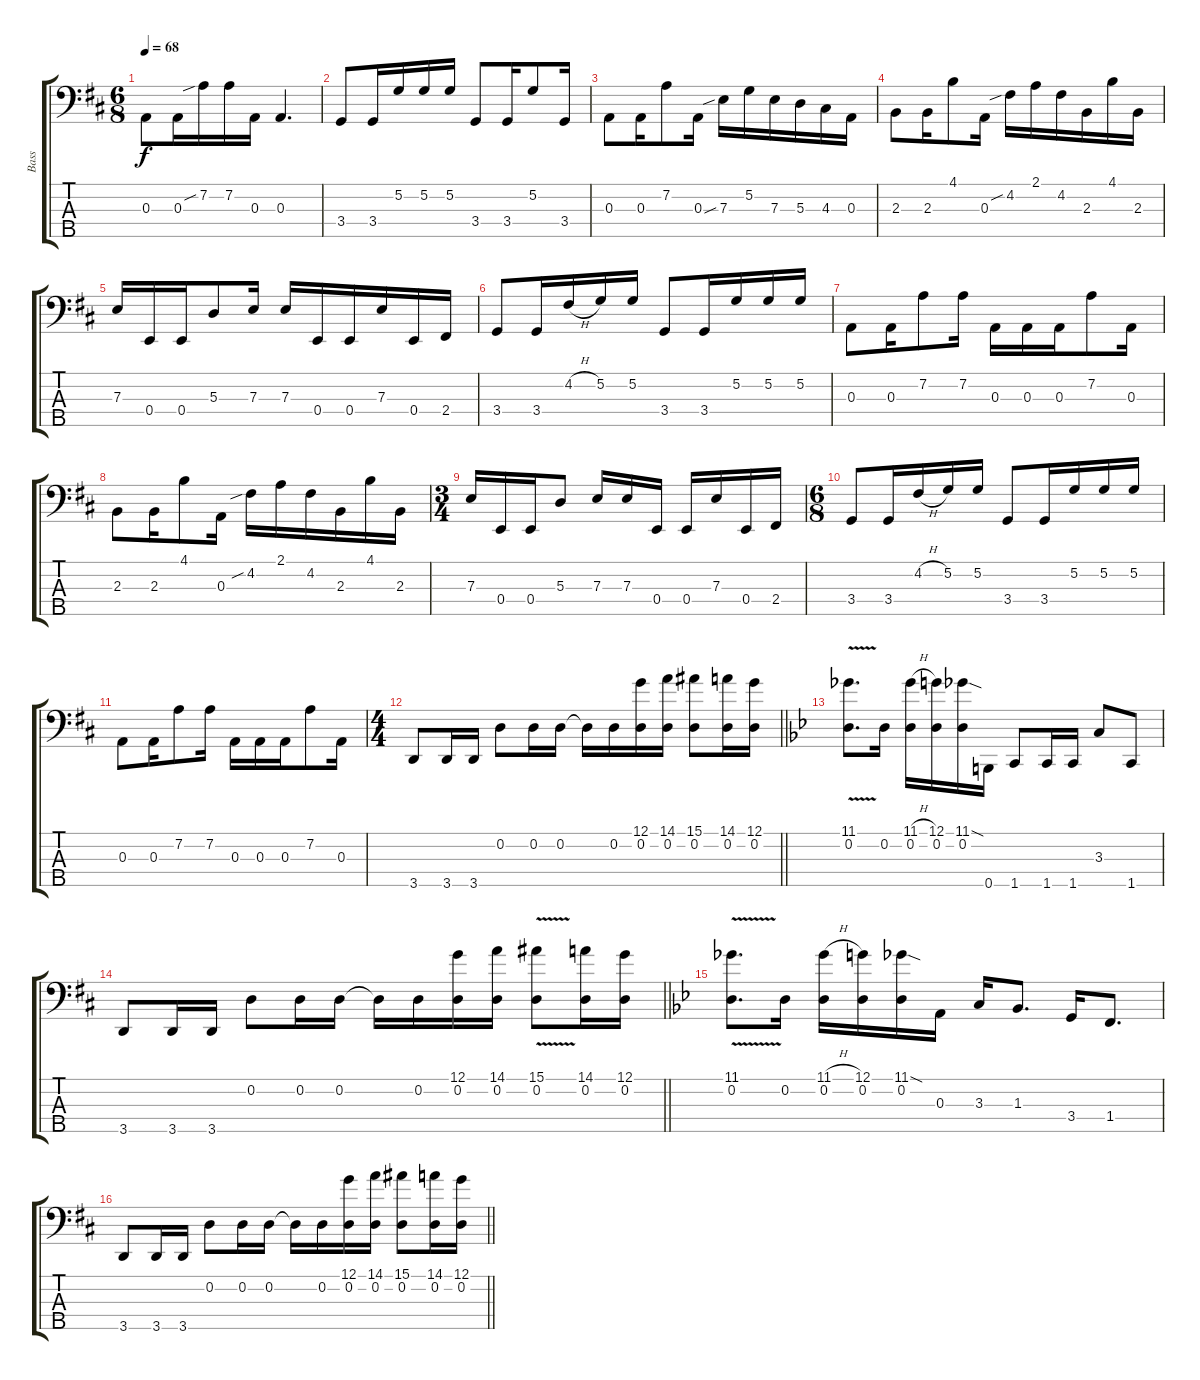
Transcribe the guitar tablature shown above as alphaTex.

\track ("Bass" "Bass") {instrument electricbassfinger}
\staff {score tabs}
\tuning (G2 D2 A1 E1 B0) {hide}
\ts (6 8)
\tempo 68
\clef f4
\ks d
0.3.8{dy f} 0.3.16 7.2{sib}.16 7.2.16 0.3.16 0.3.4{d} |
3.4.8 3.4.16 5.2.16 5.2.16 5.2.16 3.4.8 3.4.16 5.2.8 3.4.16 |
0.3.8 0.3.16 7.2.8 0.3.16 7.3{sib}.16 5.2.16 7.3.16 5.3.16 4.3.16 0.3.16 |
2.3.8 2.3.16 4.1.8 0.3.16 4.2{sib}.16 2.1.16 4.2.16 2.3.16 4.1.16 2.3.16 |
7.3.16 0.4.16 0.4.16 5.3.8 7.3.16 7.3.16 0.4.16 0.4.16 7.3.16 0.4.16 2.4.16 |
3.4.8 3.4.16 4.2{h}.16 5.2.16 5.2.16 3.4.8 3.4.16 5.2.16 5.2.16 5.2.16 |
0.3.8 0.3.16 7.2.8 7.2.16 0.3.16 0.3.16 0.3.16 7.2.8 0.3.16 |
2.3.8 2.3.16 4.1.8 0.3.16 4.2{sib}.16 2.1.16 4.2.16 2.3.16 4.1.16 2.3.16 |
\ts (3 4)
7.3.16 0.4.16 0.4.16 5.3.8 7.3.16 7.3.16 0.4.16 0.4.16 7.3.16 0.4.16 2.4.16 |
\ts (6 8)
3.4.8 3.4.16 4.2{h}.16 5.2.16 5.2.16 3.4.8 3.4.16 5.2.16 5.2.16 5.2.16 |
0.3.8 0.3.16 7.2.8 7.2.16 0.3.16 0.3.16 0.3.16 7.2.8 0.3.16 |
\ts (4 4)
\barLineRight lightlight
3.5.8 3.5.16 3.5.16 0.2.8 0.2.16 0.2.16 0.2{t}.16 0.2.16 (12.1 0.2).16 (14.1 0.2).16 (15.1 0.2).8 (14.1 0.2).16 (12.1 0.2).16 |
\ks bb
(11.1{v} 0.2{v}).8{d} 0.2.16 (11.1{h} 0.2).16 (12.1 0.2).16 (11.1{sod} 0.2).16 0.5.16 1.5.8 1.5.16 1.5.16 3.3.8 1.5.8 |
\barLineRight lightlight
\ks d
3.5.8 3.5.16 3.5.16 0.2.8 0.2.16 0.2.16 0.2{t}.16 0.2.16 (12.1 0.2).16 (14.1 0.2).16 (15.1{v} 0.2{v}).8 (14.1 0.2).16 (12.1 0.2).16 |
\ks bb
(11.1{v} 0.2{v}).8{d} 0.2.16 (11.1{h} 0.2).16 (12.1 0.2).16 (11.1{sod} 0.2).16 0.3.16 3.3.16 1.3.8{d} 3.4.16 1.4.8{d} |
\barLineRight lightlight
\ks d
3.5.8 3.5.16 3.5.16 0.2.8 0.2.16 0.2.16 0.2{t}.16 0.2.16 (12.1 0.2).16 (14.1 0.2).16 (15.1 0.2).8 (14.1 0.2).16 (12.1 0.2).16
